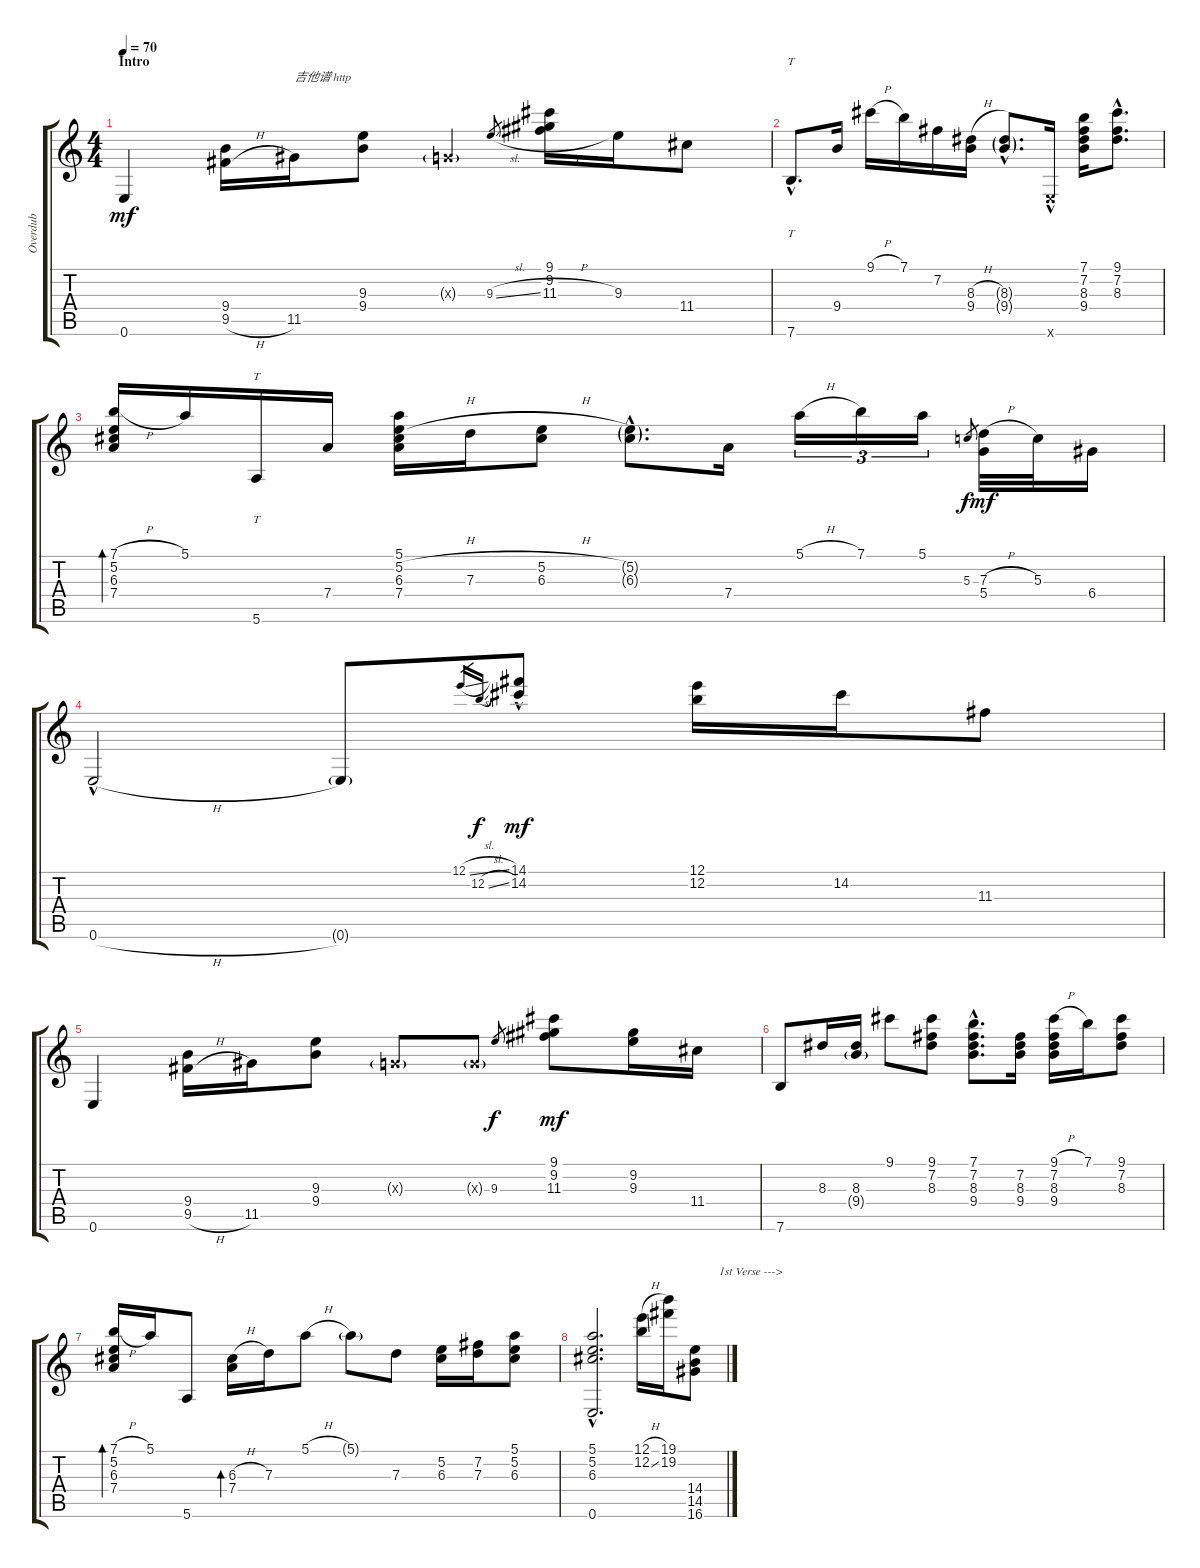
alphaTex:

\track ("Overdub" "Overdub") {instrument acousticguitarsteel}
\staff {score tabs}
\tuning (E4 B3 G3 D3 A2 E2) {hide}
\ts (4 4)
\section ("" "Intro")
\tempo 70
\clef g2
\ks c
0.6.4{dy mf instrument acousticguitarsteel} (9.4 9.5{h}).16 11.5.16{txt "吉他谱 http"} (9.3 9.4).8 0.3{g x}.4 9.3{sl}.8{gr} (9.1 9.2 11.3{h}).16 9.3.16 11.4.8 |
7.6{hac}.8{tt d} 9.4.16 9.1{h}.16 7.1.16 7.2.16 (8.3{h} 9.4).16 (8.3{g hac} 9.4{g hac}).8{d} 0.6{hac x}.16 (7.1 7.2 8.3 9.4).16 (9.1{hac} 7.2{hac} 8.3{hac}).8{d} |
(7.1{h} 5.2 6.3 7.4).16{bd 60} 5.1.16 5.6.16{tt} 7.4.16 (5.1 5.2{h} 6.3 7.4).16 7.3.16 (5.2{h} 6.3).8 (5.2{g hac} 6.3{g hac}).8{d} 7.4.16 5.1{h}.16{tu (3 2)} 7.1.16{tu (3 2)} 5.1.16{tu (3 2)} 5.3.8{gr dy f} (7.3{h} 5.4).32{dy mf} 5.3.32 6.4.16 |
0.6{h hac}.2 0.6{g}.8 12.1{sl}.16{gr} 12.2{sl}.16{gr dy f} (14.1{hac} 14.2).8{dy mf} (12.1 12.2).16 14.2.16 11.3.8 |
0.6.4 (9.4 9.5{h}).16 11.5.16 (9.3 9.4).8 0.3{g x}.8 0.3{g x}.8 9.3.8{gr dy f} (9.1 9.2 11.3).8{dy mf} (9.2 9.3).16 11.4.16 |
7.6.8 8.3.16 (8.3 9.4{g}).16 9.1.8 (9.1 7.2 8.3).8 (7.1{hac} 7.2{hac} 8.3{hac} 9.4{hac}).8{d} (7.2 8.3 9.4).16 (9.1{h} 7.2 8.3 9.4).16 7.1.16 (9.1 7.2 8.3).8 |
(7.1{h} 5.2 6.3 7.4).16{bd 120} 5.1.16 5.6.8 (6.3{h} 7.4).16{bd 120} 7.3.16 5.1{h}.8 5.1{g}.8 7.3.8 (5.2 6.3).16 (7.2 7.3).16 (5.1 5.2 6.3).8 |
(5.1{hac} 5.2{hac} 6.3{hac} 0.6{hac}).2{d} (12.1{h} 12.2{ss}).16 (19.1 19.2).16 (14.4 14.5 16.6).8{txt "        1st Verse --->"}
